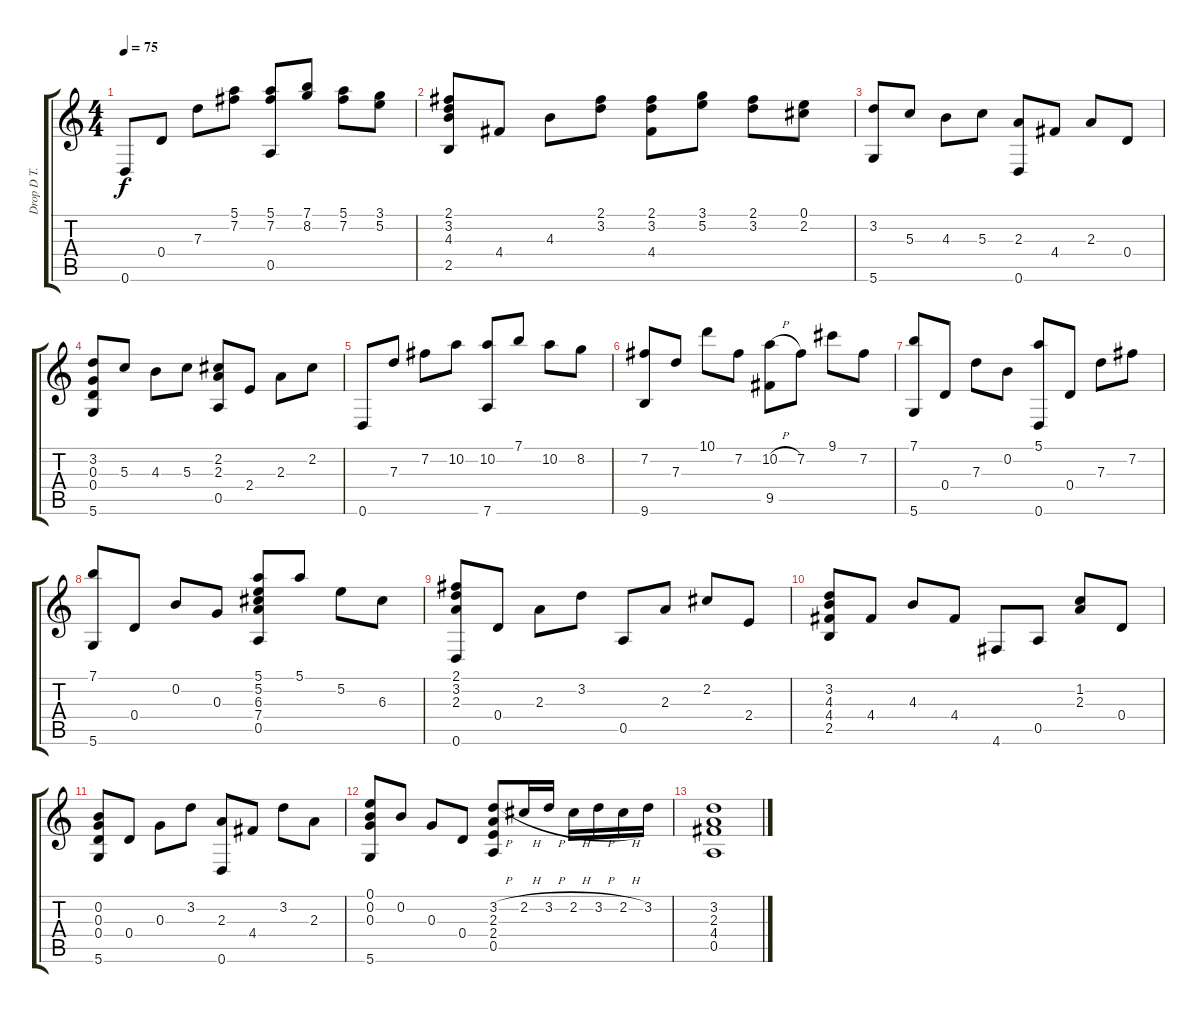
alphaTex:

\track ("Drop D T." "Drop D T.") {instrument acousticguitarsteel}
\staff {score tabs}
\tuning (E4 B3 G3 D3 A2 D2) {hide}
\ts (4 4)
\tempo 75
\clef g2
\ks c
0.6.8{dy f} 0.4.8 7.3.8 (5.1 7.2).8 (5.1 7.2 0.5).8 (7.1 8.2).8 (5.1 7.2).8 (3.1 5.2).8 |
(2.1 3.2 4.3 2.5).8 4.4.8 4.3.8 (2.1 3.2).8 (2.1 3.2 4.4).8 (3.1 5.2).8 (2.1 3.2).8 (0.1 2.2).8 |
(3.2 5.6).8 5.3.8 4.3.8 5.3.8 (2.3 0.6).8 4.4.8 2.3.8 0.4.8 |
(3.2 0.3 0.4 5.6).8 5.3.8 4.3.8 5.3.8 (2.2 2.3 0.5).8 2.4.8 2.3.8 2.2.8 |
0.6.8 7.3.8 7.2.8 10.2.8 (10.2 7.6).8 7.1.8 10.2.8 8.2.8 |
(7.2 9.6).8 7.3.8 10.1.8 7.2.8 (10.2{h} 9.5).8 7.2.8 9.1.8 7.2.8 |
(7.1 5.6).8 0.4.8 7.3.8 0.2.8 (5.1 0.6).8 0.4.8 7.3.8 7.2.8 |
(7.1 5.6).8 0.4.8 0.2.8 0.3.8 (5.1 5.2 6.3 7.4 0.5).8 5.1.8 5.2.8 6.3.8 |
(2.1 3.2 2.3 0.6).8 0.4.8 2.3.8 3.2.8 0.5.8 2.3.8 2.2.8 2.4.8 |
(3.2 4.3 4.4 2.5).8 4.4.8 4.3.8 4.4.8 4.6.8 0.5.8 (1.2 2.3).8 0.4.8 |
(0.2 0.3 0.4 5.6).8 0.4.8 0.3.8 3.2.8 (2.3 0.6).8 4.4.8 3.2.8 2.3.8 |
(0.1 0.2 0.3 5.6).8 0.2.8 0.3.8 0.4.8 (3.2{h} 2.3 2.4 0.5).8 2.2{h}.16 3.2{h}.16 2.2{h}.16 3.2{h}.16 2.2{h}.16 3.2.16 |
(3.2 2.3 4.4 0.5).1
